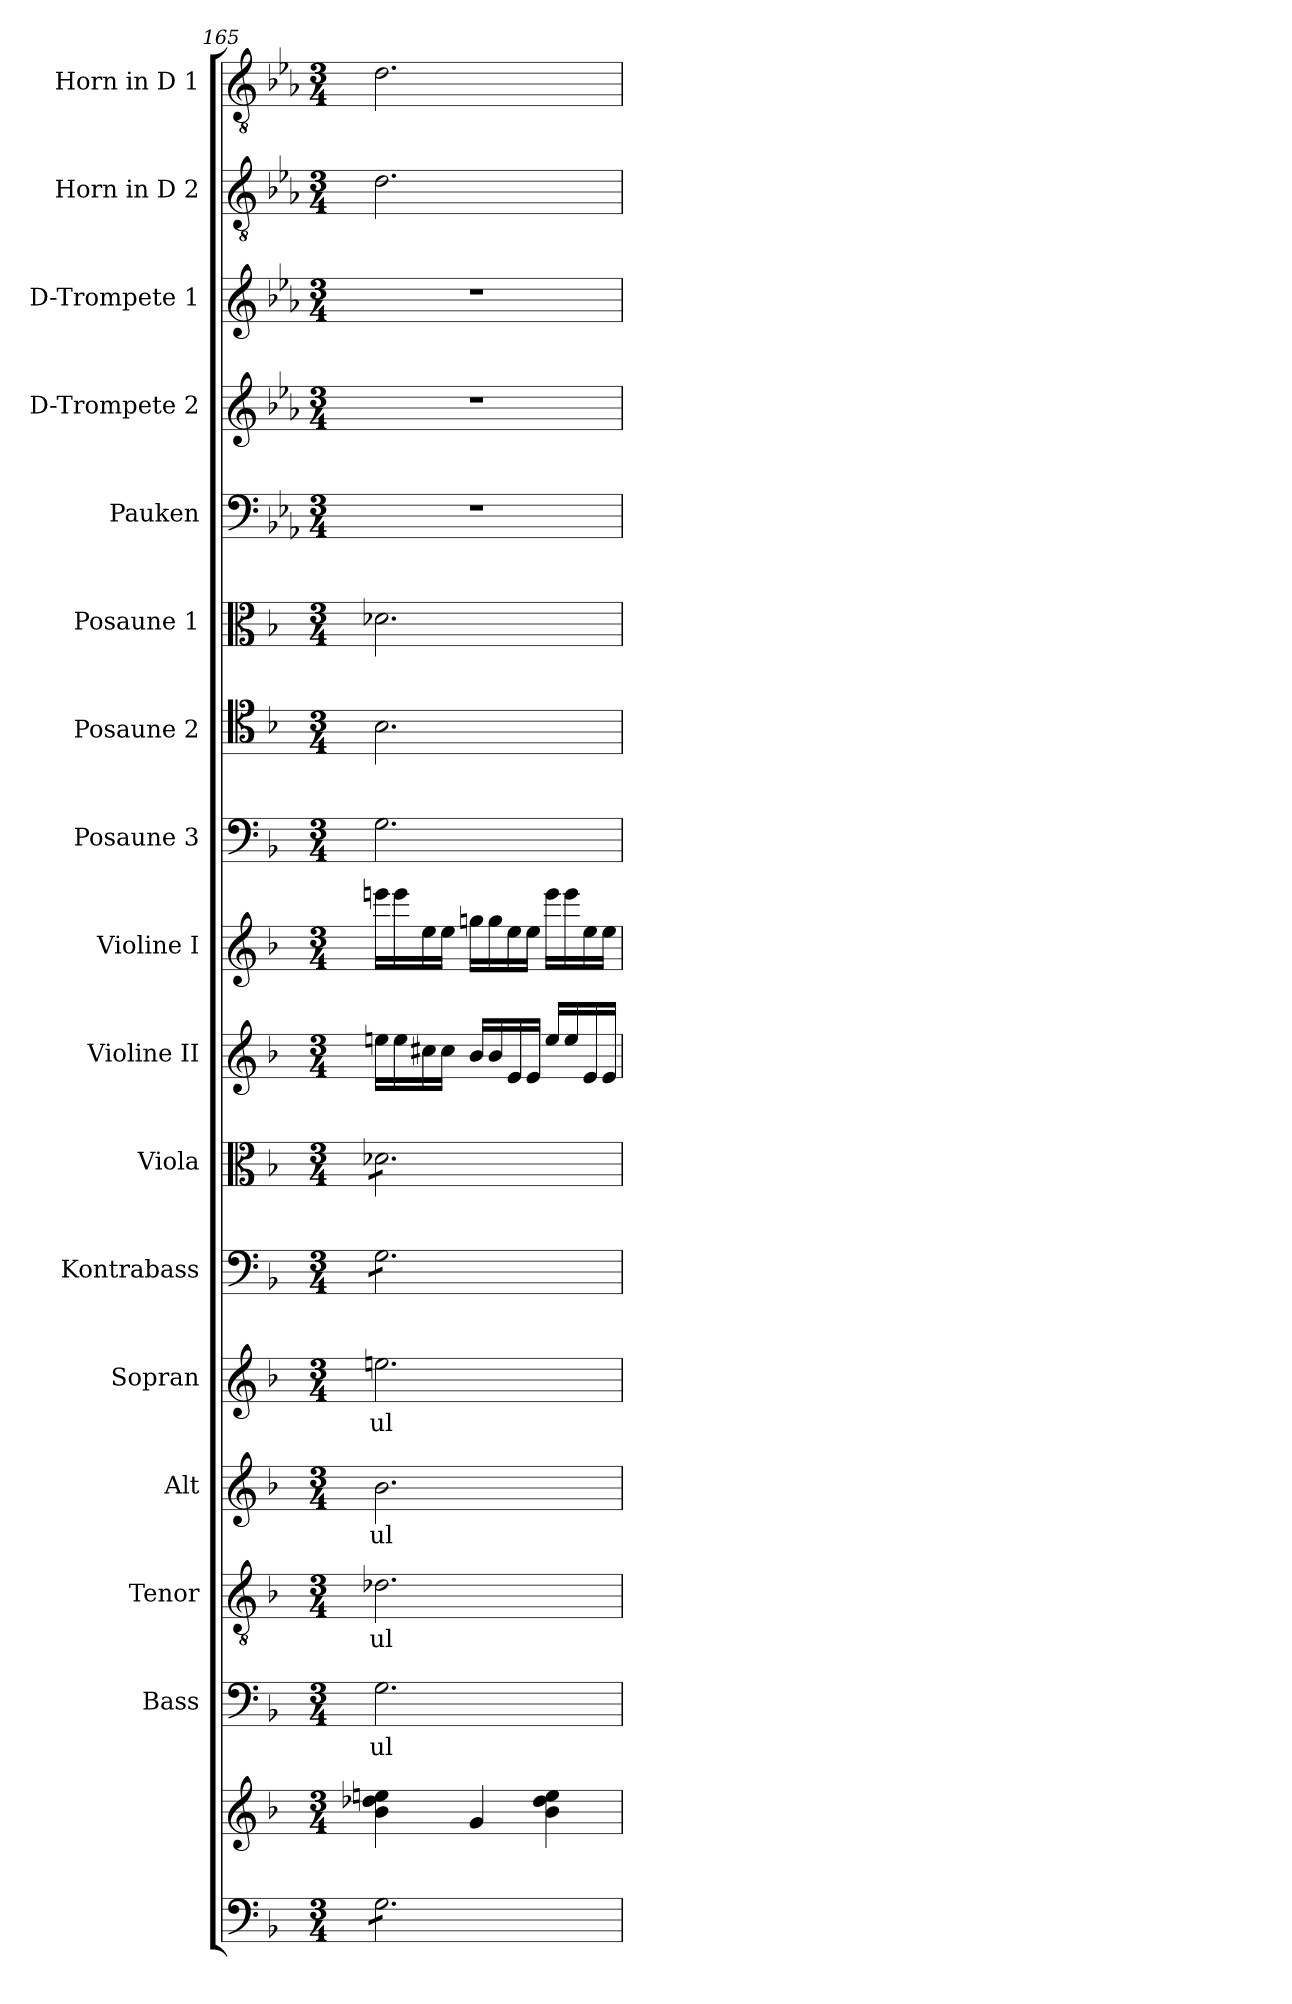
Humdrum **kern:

**kern	**kern	**kern	**text	**kern	**text	**kern	**text	**kern	**text	**kern	**kern	**kern	**kern	**kern	**kern	**kern	**kern	**kern	**kern	**kern	**kern
*part17	*part17	*part16	*part16	*part15	*part15	*part14	*part14	*part13	*part13	*part12	*part11	*part10	*part9	*part8	*part7	*part6	*part5	*part4	*part3	*part2	*part1
*staff18	*staff17	*staff16	*staff16	*staff15	*staff15	*staff14	*staff14	*staff13	*staff13	*staff12	*staff11	*staff10	*staff9	*staff8	*staff7	*staff6	*staff5	*staff4	*staff3	*staff2	*staff1
*	*	*I"Bass	*	*I"Tenor	*	*I"Alt	*	*I"Sopran	*	*I"Kontrabass	*I"Viola	*I"Violine II	*I"Violine I	*I"Posaune 3	*I"Posaune 2	*I"Posaune 1	*I"Pauken	*I"D-Trompete 2	*I"D-Trompete 1	*I"Horn in D 2	*I"Horn in D 1
*	*	*I'B.	*	*I'T.	*	*I'A.	*	*I'S.	*	*I'Kb.	*I'Vla.	*I'Vl. II	*I'Vl. I	*I'Pos. 3	*I'Pos. 2	*I'Pos. 1	*I'Pk.	*I'D Trp. 2	*I'D Trp. 1	*I'Hrn. 2	*I'Hrn. 1
*clefF4	*clefG2	*clefF4	*	*clefGv2	*	*clefG2	*	*clefG2	*	*clefF4	*clefC3	*clefG2	*clefG2	*clefF4	*clefC4	*clefC3	*clefF4	*clefG2	*clefG2	*clefGv2	*clefGv2
*	*	*	*	*	*	*	*	*	*	*ITrd7c12	*	*	*	*	*	*	*ITrd-1c-2	*ITrd-1c-2	*ITrd-1c-2	*ITrd-1c-2	*ITrd-1c-2
*k[b-]	*k[b-]	*k[b-]	*	*k[b-]	*	*k[b-]	*	*k[b-]	*	*k[b-]	*k[b-]	*k[b-]	*k[b-]	*k[b-]	*k[b-]	*k[b-]	*k[b-]	*k[b-]	*k[b-]	*k[b-]	*k[b-]
*F:	*F:	*F:	*	*F:	*	*F:	*	*F:	*	*F:	*F:	*F:	*F:	*F:	*F:	*F:	*F:	*F:	*F:	*F:	*F:
*M3/4	*M3/4	*M3/4	*	*M3/4	*	*M3/4	*	*M3/4	*	*M3/4	*M3/4	*M3/4	*M3/4	*M3/4	*M3/4	*M3/4	*M3/4	*M3/4	*M3/4	*M3/4	*M3/4
=165	=165	=165	=165	=165	=165	=165	=165	=165	=165	=165	=165	=165	=165	=165	=165	=165	=165	=165	=165	=165	=165
!	!	!	!LO:LY:b	!	!LO:LY:b	!	!LO:LY:b	!	!LO:LY:b	!	!	!	!	!	!	!	!	!	!	!	!
*tremolo	*	*	*	*	*	*	*	*	*	*	*	*	*	*	*	*	*	*	*	*	*
*	*	*	*	*	*	*	*	*	*	*tremolo	*	*	*	*	*	*	*	*	*	*	*
*	*	*	*	*	*	*	*	*	*	*	*tremolo	*	*	*	*	*	*	*	*	*	*
8G\L	4b-\ 4dd-X\ 4een\	2.G\	-ul-	2.d-X\	-ul-	2.b-\	-ul-	2.een\	-ul-	8GG\L	8d-X\L	16een\LL	16eeen\LL	2.G\	2.B-\	2.d-X\	2.r	2.r	2.r	2.e\	2.e\
.	.	.	.	.	.	.	.	.	.	.	.	16ee\	16eee\	.	.	.	.	.	.	.	.
8G\	.	.	.	.	.	.	.	.	.	8GG\	8d-X\	16cc#X\	16ee\	.	.	.	.	.	.	.	.
.	.	.	.	.	.	.	.	.	.	.	.	16cc#\JJ	16ee\JJ	.	.	.	.	.	.	.	.
8G\	4g/	.	.	.	.	.	.	.	.	8GG\	8d-X\	16b-/LL	16ggn\LL	.	.	.	.	.	.	.	.
.	.	.	.	.	.	.	.	.	.	.	.	16b-/	16gg\	.	.	.	.	.	.	.	.
8G\	.	.	.	.	.	.	.	.	.	8GG\	8d-X\	16e/	16ee\	.	.	.	.	.	.	.	.
.	.	.	.	.	.	.	.	.	.	.	.	16e/JJ	16ee\JJ	.	.	.	.	.	.	.	.
8G\	4b-\ 4dd-\ 4ee\	.	.	.	.	.	.	.	.	8GG\	8d-X\	16ee/LL	16eee\LL	.	.	.	.	.	.	.	.
.	.	.	.	.	.	.	.	.	.	.	.	16ee/	16eee\	.	.	.	.	.	.	.	.
8G\J	.	.	.	.	.	.	.	.	.	8GG\J	8d-X\J	16e/	16ee\	.	.	.	.	.	.	.	.
*	*	*	*	*	*	*	*	*	*	*	*Xtremolo	*	*	*	*	*	*	*	*	*	*
*	*	*	*	*	*	*	*	*	*	*Xtremolo	*	*	*	*	*	*	*	*	*	*	*
*Xtremolo	*	*	*	*	*	*	*	*	*	*	*	*	*	*	*	*	*	*	*	*	*
.	.	.	.	.	.	.	.	.	.	.	.	16e/JJ	16ee\JJ	.	.	.	.	.	.	.	.
=	=	=	=	=	=	=	=	=	=	=	=	=	=	=	=	=	=	=	=	=	=
*-	*-	*-	*-	*-	*-	*-	*-	*-	*-	*-	*-	*-	*-	*-	*-	*-	*-	*-	*-	*-	*-
